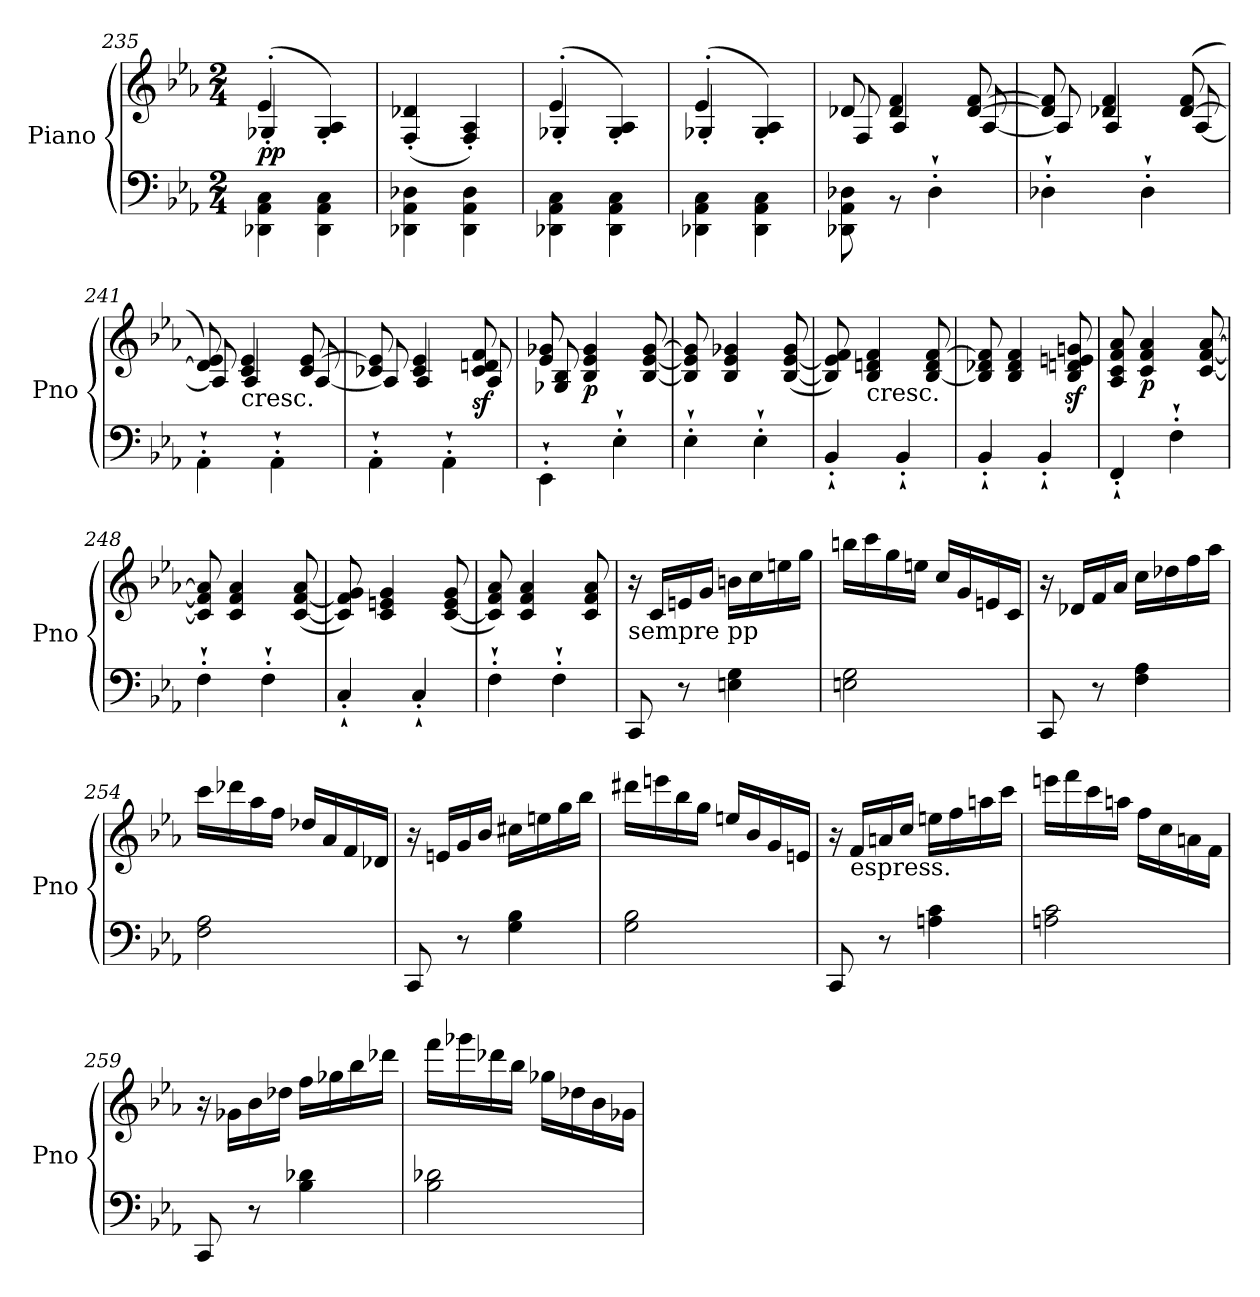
**kern	**kern	**dynam
*part1	*part1	*part1
*staff2	*staff1	*staff1/2
*I"Piano	*	*
*I'Pno	*	*
*clefF4	*clefG2	*
*k[b-e-a-]	*k[b-e-a-]	*
*E-:	*E-:	*
*M2/4	*M2/4	*
=235	=235	=235
*	*^	*
!	!	!	!LO:DY:b
4DD-X\ 4AA-\ 4C\	(>4e-'/	4G-X'/	pp
4DD-\ 4AA-\ 4C\	4G-/' 4A-/')	4ryy	.
*	*v	*v	*
=236	=236	=236
4DD-X\ 4AA-\ 4D-X\	(<4F/' 4d-X/'	.
4DD-\ 4AA-\ 4D-\	4F/' 4A-/')	.
=237	=237	=237
*	*^	*
4DD-X\ 4AA-\ 4C\	(>4e-'/	4G-X'/	.
4DD-\ 4AA-\ 4C\	4G-/' 4A-/')	4ryy	.
=238	=238	=238	=238
4DD-X\ 4AA-\ 4C\	(>4e-'/	4G-X'/	.
4DD-\ 4AA-\ 4C\	4G-/' 4A-/')	4ryy	.
=239	=239	=239	=239
8DD-X\ 8AA-\ 8D-X\	8d-X/	8F/	.
8rBB	4d-/ 4f/	4A-/	.
4D-'`\	.	.	.
.	[8d-/ [8f/	[8A-/	.
=240	=240	=240	=240
4D-X'`\	8d-/] 8f/]	8A-/]	.
.	4d-X/ 4f/	4A-/	.
4D-'`\	.	.	.
.	(>[8d-/ 8f/	[8A-/	.
!!LO:LB:g=z	!!
=241	=241	=241	=241
4AA-'`\	8d-/] 8e-/)	8A-/]	.
!	!LO:TX:b:t=cresc.	!	!
.	4c/ 4e-/	4A-/	.
4AA-'`\	.	.	.
.	8c/ [8e-/	[8A-/	.
=242	=242	=242	=242
4AA-'`\	8c-X/ 8e-/]	8A-/]	.
.	4c-/ 4e-/	4A-/	.
4AA-'`\	.	.	.
!	!	!	!LO:DY:b
.	8c-/ 8dn/ 8f/	8A-/	sf
=243	=243	=243	=243
4EE-'`\	8e-/ 8g-X/	8G-X/ 8B-/	.
!	!	!	!LO:DY:b
.	4B-/ 4e-/ 4g-/	4.ryy	p
4E-'`\	.	.	.
.	[8B-/ [8e-/ [8g-/	.	.
*	*v	*v	*
=244	=244	=244
4E-'`\	8B-/] 8e-/] 8g-/]	.
.	4B-/ 4e-/ 4g-X/	.
4E-'`\	.	.
.	(>[8B-/ [8e-/ 8g-/	.
=245	=245	=245
4BB-'`/	8B-/] 8e-/] 8f/)	.
!	!LO:TX:b:t=cresc.	!
.	4B-/ 4dn/ 4f/	.
4BB-'`/	.	.
.	[8B-/ 8d/ [8f/	.
=246	=246	=246
4BB-'`/	8B-/] 8d-X/ 8f/]	.
.	4B-/ 4d-/ 4f/	.
4BB-'`/	.	.
.	8B-/z< 8dn/z< 8en/z< 8gn/z<	.
=247	=247	=247
4FF'`/	8A-/ 8c/ 8f/ 8a-/	.
!	!	!LO:DY:b
.	4c/ 4f/ 4a-/	p
4F'`\	.	.
.	[8c/ [8f/ [8a-/	.
!!LO:LB:g=z
=248	=248	=248
4F'`\	8c/] 8f/] 8a-/]	.
.	4c/ 4f/ 4a-/	.
4F'`\	.	.
.	(>[8c/ [8f/ 8a-/	.
=249	=249	=249
4C'`/	8c/] 8f/] 8g/)	.
.	4c/ 4en/ 4g/	.
4C'`/	.	.
.	(>[8c/ 8e/ 8g/	.
=250	=250	=250
4F'`\	8c/] 8f/ 8a-/)	.
.	4c/ 4f/ 4a-/	.
4F'`\	.	.
.	8c/ 8f/ 8a-/	.
=251	=251	=251
!	!LO:TX:b:t=sempre pp	!
8CC/	16r	.
.	16c/LL	.
8r	16en/	.
.	16g/JJ	.
4En\ 4G\	16bn\LL	.
.	16cc\	.
.	16een\	.
.	16gg\JJ	.
=252	=252	=252
2En\ 2G\	16bbn\LL	.
.	16ccc\	.
.	16gg\	.
.	16een\JJ	.
.	16cc/LL	.
.	16g/	.
.	16en/	.
.	16c/JJ	.
=253	=253	=253
8CC/	16r	.
.	16d-X/LL	.
8r	16f/	.
.	16a-/JJ	.
4F\ 4A-\	16cc\LL	.
.	16dd-X\	.
.	16ff\	.
.	16aa-\JJ	.
!!LO:LB:g=z
=254	=254	=254
2F\ 2A-\	16ccc\LL	.
.	16ddd-X\	.
.	16aa-\	.
.	16ff\JJ	.
.	16dd-X/LL	.
.	16a-/	.
.	16f/	.
.	16d-X/JJ	.
=255	=255	=255
8CC/	16r	.
.	16en/LL	.
8r	16g/	.
.	16b-/JJ	.
4G\ 4B-\	16cc#X\LL	.
.	16een\	.
.	16gg\	.
.	16bb-\JJ	.
=256	=256	=256
2G\ 2B-\	16ddd#X\LL	.
.	16eeen\	.
.	16bb-\	.
.	16gg\JJ	.
.	16een/LL	.
.	16b-/	.
.	16g/	.
.	16en/JJ	.
=257	=257	=257
8CC/	16r	.
!	!LO:TX:b:t=espress.	!
.	16f/LL	.
8r	16an/	.
.	16cc/JJ	.
4An\ 4c\	16een\LL	.
.	16ff\	.
.	16aan\	.
.	16ccc\JJ	.
!!LO:PB:g=z
=258	=258	=258
2An\ 2c\	16eeen\LL	.
.	16fff\	.
.	16ccc\	.
.	16aan\JJ	.
.	16ff\LL	.
.	16cc\	.
.	16an\	.
.	16f\JJ	.
=259	=259	=259
8CC/	16r	.
.	16g-X\LL	.
8r	16b-\	.
.	16dd-X\JJ	.
4B-\ 4d-X\	16ff\LL	.
.	16gg-X\	.
.	16bb-\	.
.	16ddd-X\JJ	.
=260	=260	=260
2B-\ 2d-X\	16fff\LL	.
.	16ggg-X\	.
.	16ddd-X\	.
.	16bb-\JJ	.
.	16gg-X\LL	.
.	16dd-X\	.
.	16b-\	.
.	16g-X\JJ	.
=	=	=
*-	*-	*-
